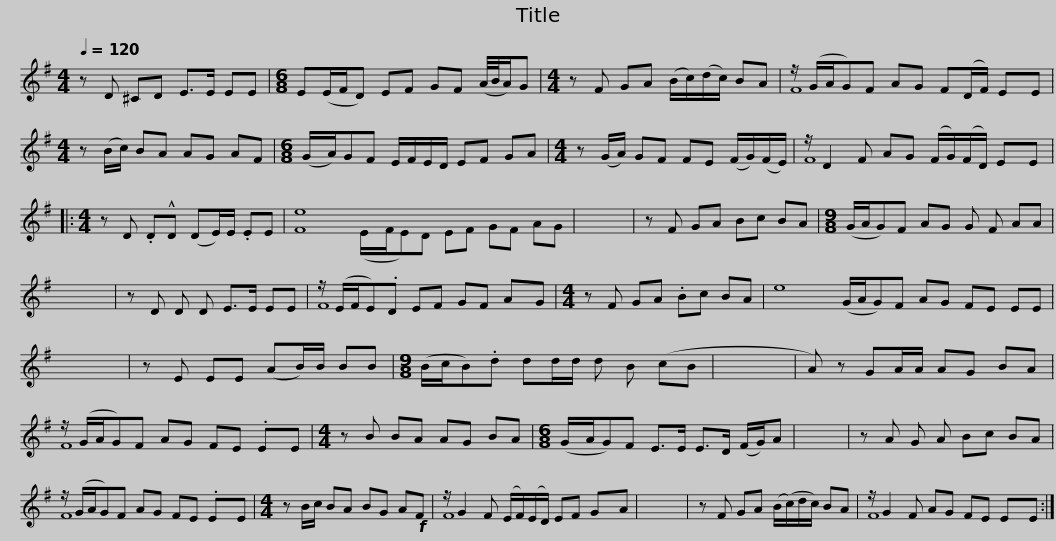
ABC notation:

X:1
%%score ( 1 2 )
L:1/8
Q:1/4=120
M:4/4
I:linebreak $
K:G
V:1 treble
V:2 treble
V:1
 z D ^CD E>E EE |[M:6/8] E(E/F/D) EF GF (A/4B/4A/)G |$[M:4/4] z F GA (B/c/)(d/c/) BA | z/ (G/A/G)F AG F(D/F/) EE |$[M:4/4] z (B/c/) BA AG AF | %5
[M:6/8] (G/A/)GF E/F/E/D/ EF GA |$[M:4/4] z (G/A/) GF FE (F/G/)(F/E/) | z/ D2 F AG (F/G/)(F/D/) EE |:$[M:4/4] z D .D!^!D (DE/)E/ .EE | e8 x9 | %10
 x8 | z F GA Bc BA |$[M:9/8] (G/A/G)F AG G F AA | x9 | z D D D E>E EE | %15
 z/ (E/F/E).D EF GF AG |$[M:4/4] z F GA .Bc BA | e8 (G/A/G)F AG FE EE | x8 | z E EE (AB/)B/ BB |$ %20
[M:9/8] (B/c/B).d dd/d/ d B (cB | x9 | A) z GA/A/ AG BA | z/ (G/A/G)F AG FE .EE |$[M:4/4] z B BA AG BA | %25
[M:6/8] (G/A/G)F E>E E>D (F/G/)A | x6 | z A G A Bc BA | z/ (G/A/G)F AG FE .EE |$[M:4/4] z B/c/ BA BG A!f!F | %30
 z/ G2 F (E/F/)(E/D/) EF GA | x8 | z F GA (B/(c/)d/c/) BA | z/ G2 F AG FE EE :| %34
V:2
 x8 |[M:6/8] x9 |$[M:4/4] x8 | F8 x3/2 |$[M:4/4] x8 | %5
[M:6/8] x9 |$[M:4/4] x8 | F8 x3/2 |:$[M:4/4] x8 | F8 (E/F/E)D EF GF AG | %10
 x8 | x8 |$[M:9/8] x9 | x9 | x8 | %15
 F8 x3/2 |$[M:4/4] x8 | x17 | x8 | x8 |$ %20
[M:9/8] x9 | x9 | x8 | F8 x3/2 |$[M:4/4] x8 | %25
[M:6/8] x9 | x6 | x8 | F8 x3/2 |$[M:4/4] x8 | %30
 F8 x3/2 | x8 | x8 | F8 x3/2 :| %34
